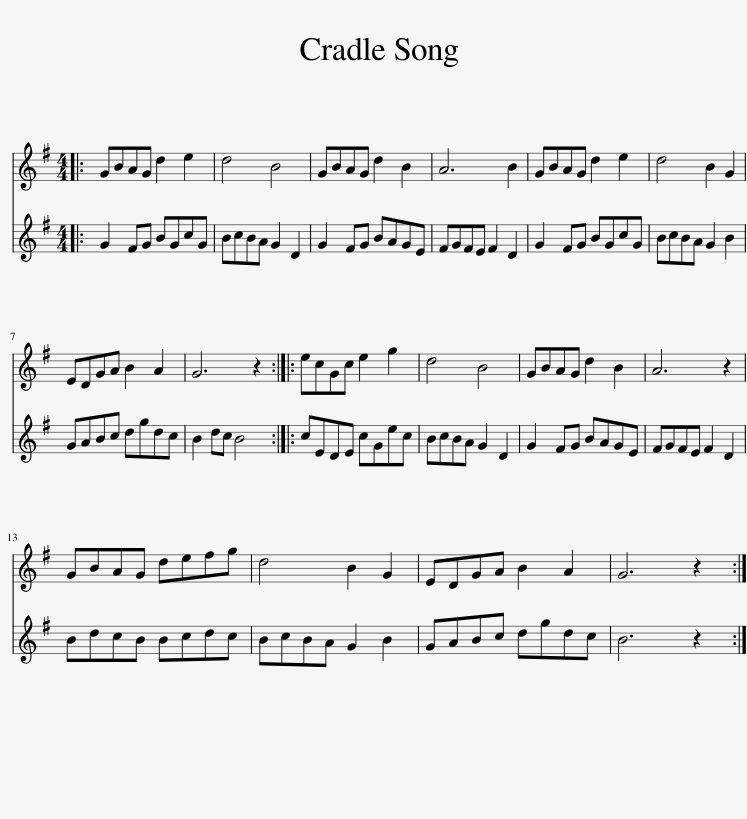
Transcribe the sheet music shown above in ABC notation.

X:1
%%score 1 2
L:1/8
M:4/4
I:linebreak $
K:G
V:1 treble
V:2 treble
V:1
|: GBAG d2 e2 | d4 B4 | GBAG d2 B2 | A6 B2 | GBAG d2 e2 | %5
 d4 B2 G2 |$ EDGA B2 A2 | G6 z2 :: ecGc e2 g2 | d4 B4 | %10
 GBAG d2 B2 | A6 z2 |$ GBAG defg | d4 B2 G2 | EDGA B2 A2 | %15
 G6 z2 :| %16
V:2
|: G2 FG BGcG | BcBA G2 D2 | G2 FG BAGE | FGFE F2 D2 | G2 FG BGcG | %5
 BcBA G2 B2 |$ GABc dgdc | B2 dc B4 :: cEDE cGec | BcBA G2 D2 | %10
 G2 FG BAGE | FGFE F2 D2 |$ BdcB Bcdc | BcBA G2 B2 | GABc dgdc | %15
 B6 z2 :| %16
